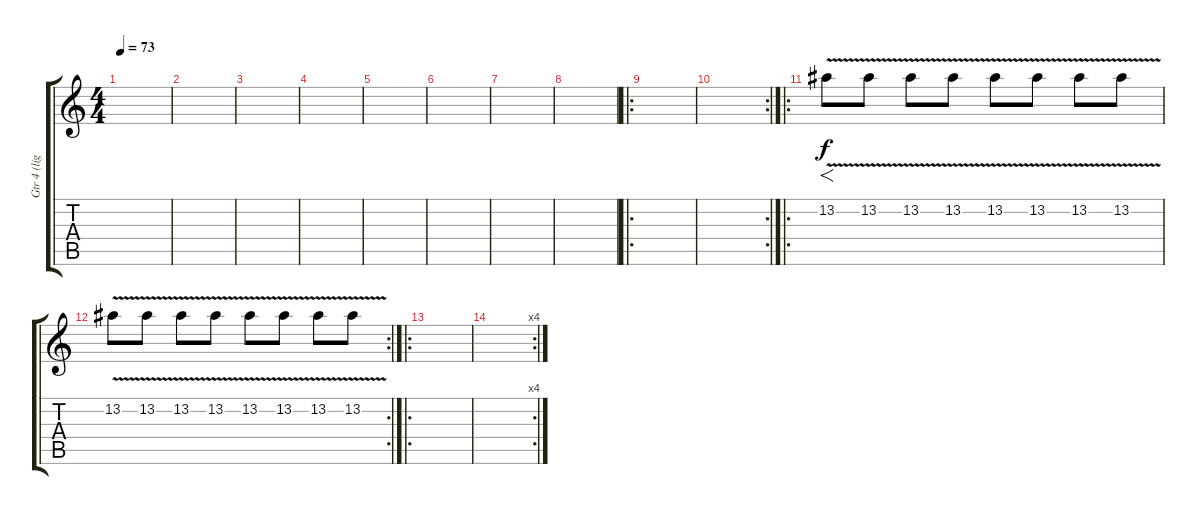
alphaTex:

\track ("Gtr 4 (light Dist.)" "Gtr 4 (lig") {instrument distortionguitar}
\staff {score tabs}
\tuning (D4 A3 F3 C3 G2 C2) {hide}
\ts (4 4)
\tempo 73
\clef g2
\ks c
|
|
|
|
|
|
|
|
\ro
|
\rc 2
|
\ro
13.2{v}.8{f} 13.2{v}.8 13.2{v}.8 13.2{v}.8 13.2{v}.8 13.2{v}.8 13.2{v}.8 13.2{v}.8 |
\rc 2
13.2{v}.8 13.2{v}.8 13.2{v}.8 13.2{v}.8 13.2{v}.8 13.2{v}.8 13.2{v}.8 13.2{v}.8 |
\ro
|
\rc 4
